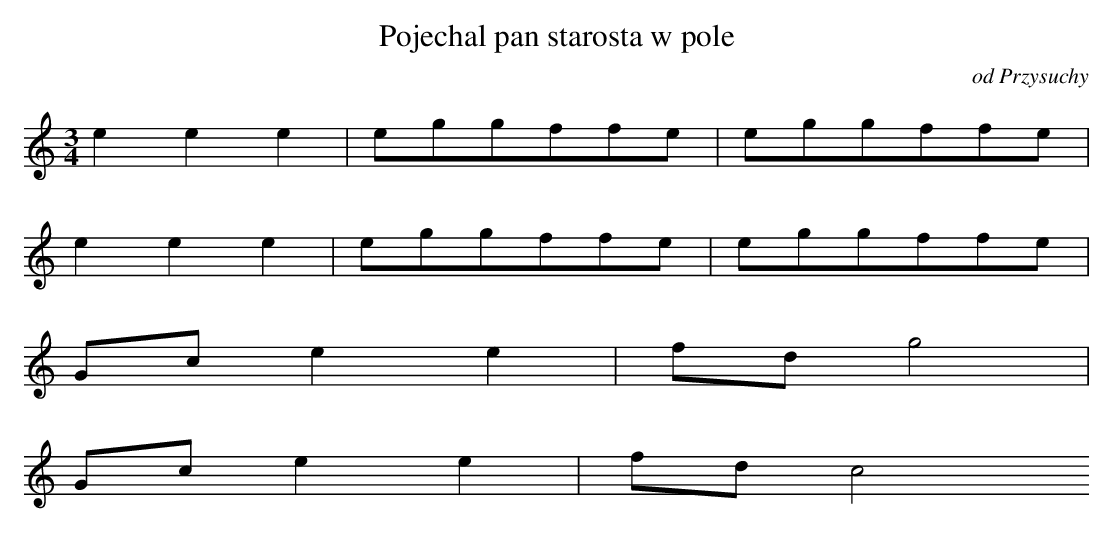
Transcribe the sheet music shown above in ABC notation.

X:1
T: Pojechal pan starosta w pole
O: od Przysuchy
M: 3/4
L: 1/8
K: C
e2e2e2 | eggffe | eggffe |
e2e2e2 | eggffe | eggffe |
Gce2e2 | fdg4 |
Gce2e2 | fdc4
